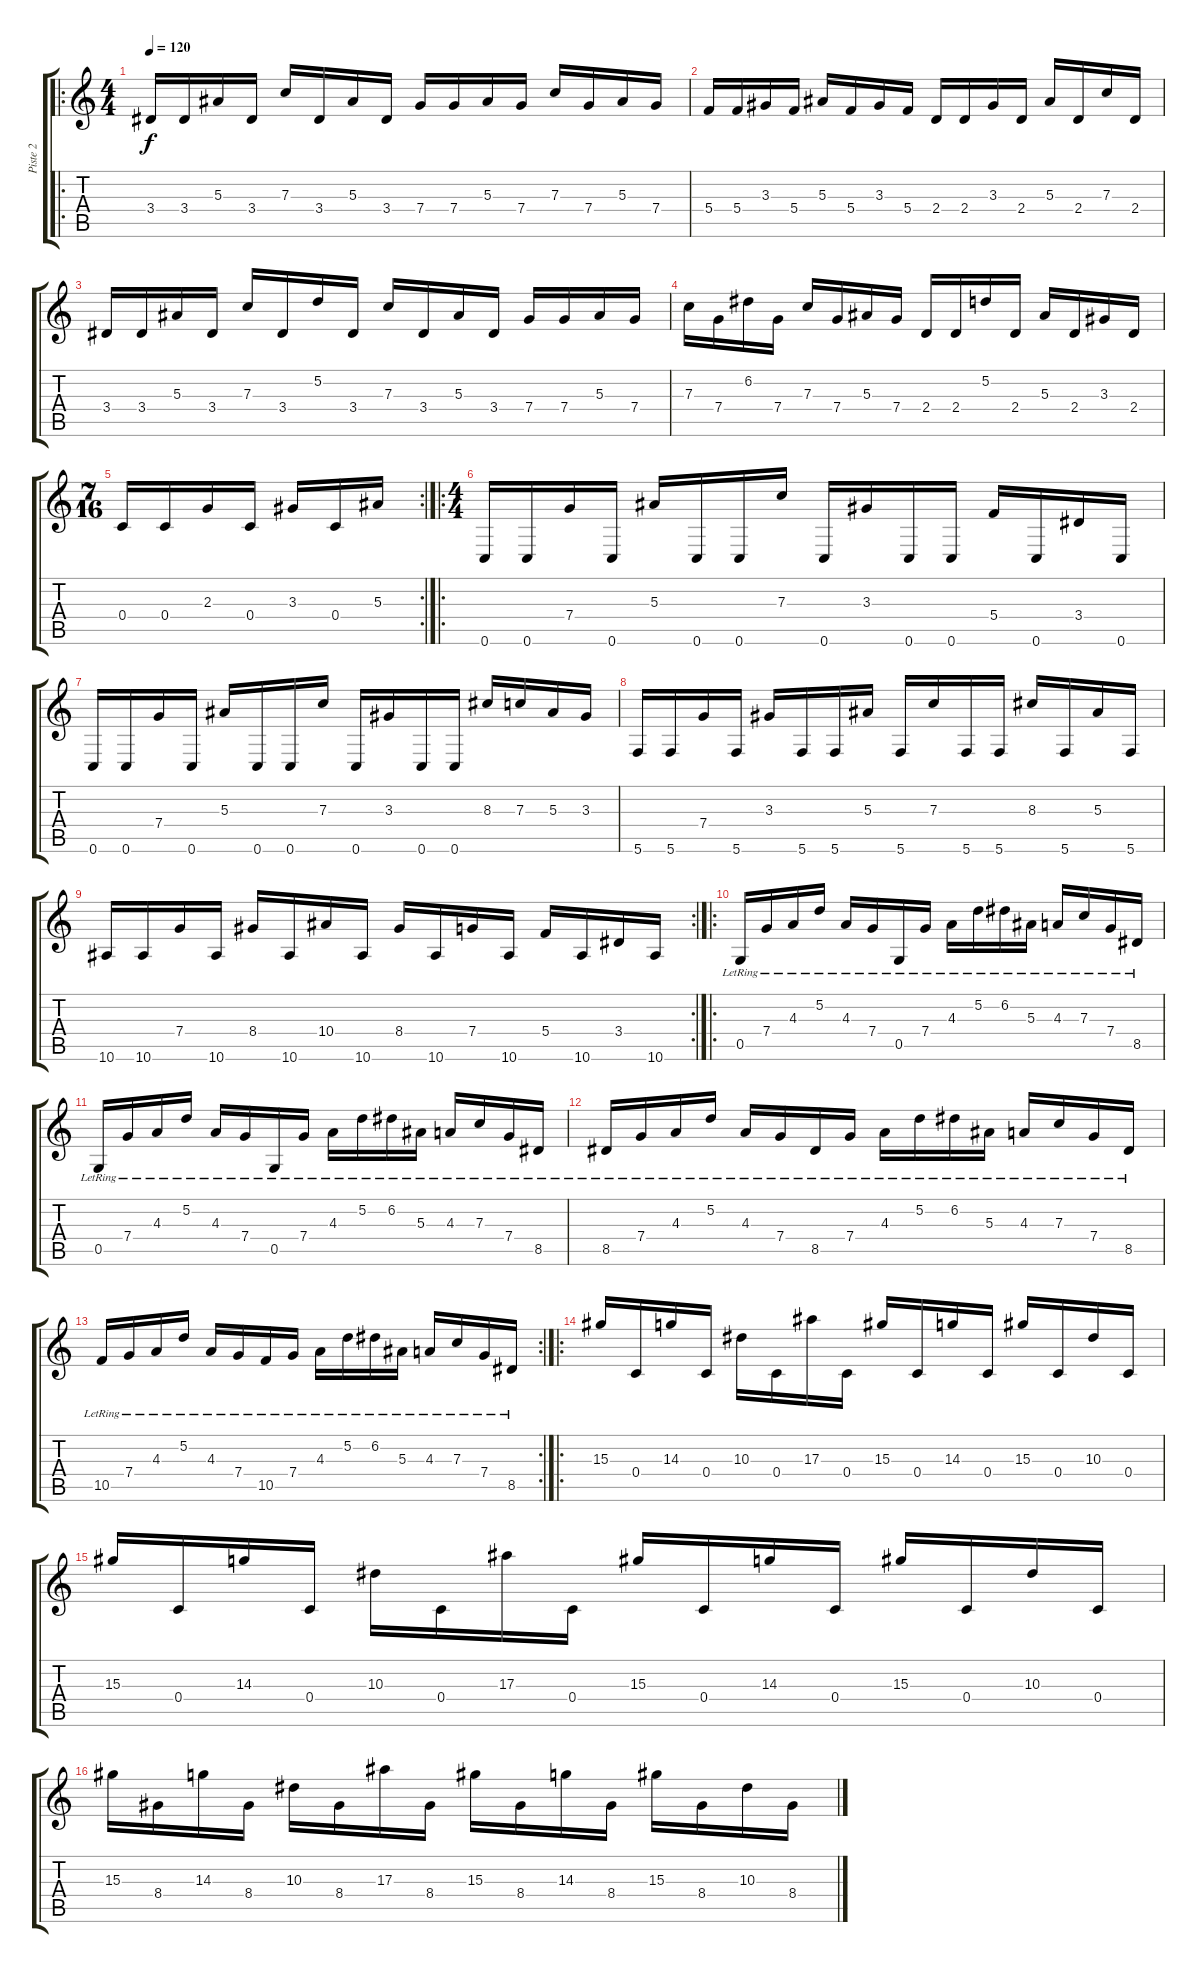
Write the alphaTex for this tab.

\track ("Piste 2" "Piste 2") {instrument distortionguitar}
\staff {score tabs}
\tuning (D4 A3 F3 C3 G2 C2) {hide}
\ro
\ts (4 4)
\tempo 120
\clef g2
\ks c
3.4.16{dy f} 3.4.16 5.3.16 3.4.16 7.3.16 3.4.16 5.3.16 3.4.16 7.4.16 7.4.16 5.3.16 7.4.16 7.3.16 7.4.16 5.3.16 7.4.16 |
5.4.16 5.4.16 3.3.16 5.4.16 5.3.16 5.4.16 3.3.16 5.4.16 2.4.16 2.4.16 3.3.16 2.4.16 5.3.16 2.4.16 7.3.16 2.4.16 |
3.4.16 3.4.16 5.3.16 3.4.16 7.3.16 3.4.16 5.2.16 3.4.16 7.3.16 3.4.16 5.3.16 3.4.16 7.4.16 7.4.16 5.3.16 7.4.16 |
7.3.16 7.4.16 6.2.16 7.4.16 7.3.16 7.4.16 5.3.16 7.4.16 2.4.16 2.4.16 5.2.16 2.4.16 5.3.16 2.4.16 3.3.16 2.4.16 |
\rc 2
\ts (7 16)
0.4.16 0.4.16 2.3.16 0.4.16 3.3.16 0.4.16 5.3.16 |
\ro
\ts (4 4)
0.6.16 0.6.16 7.4.16 0.6.16 5.3.16 0.6.16 0.6.16 7.3.16 0.6.16 3.3.16 0.6.16 0.6.16 5.4.16 0.6.16 3.4.16 0.6.16 |
0.6.16 0.6.16 7.4.16 0.6.16 5.3.16 0.6.16 0.6.16 7.3.16 0.6.16 3.3.16 0.6.16 0.6.16 8.3.16 7.3.16 5.3.16 3.3.16 |
5.6.16 5.6.16 7.4.16 5.6.16 3.3.16 5.6.16 5.6.16 5.3.16 5.6.16 7.3.16 5.6.16 5.6.16 8.3.16 5.6.16 5.3.16 5.6.16 |
\rc 2
10.6.16 10.6.16 7.4.16 10.6.16 8.4.16 10.6.16 10.4.16 10.6.16 8.4.16 10.6.16 7.4.16 10.6.16 5.4.16 10.6.16 3.4.16 10.6.16 |
\ro
0.5{lr}.16{instrument electricguitarclean} 7.4{lr}.16 4.3{lr}.16 5.2{lr}.16 4.3{lr}.16 7.4{lr}.16 0.5{lr}.16 7.4{lr}.16 4.3{lr}.16 5.2{lr}.16 6.2{lr}.16 5.3{lr}.16 4.3{lr}.16 7.3{lr}.16 7.4{lr}.16 8.5{lr}.16 |
0.5{lr}.16 7.4{lr}.16 4.3{lr}.16 5.2{lr}.16 4.3{lr}.16 7.4{lr}.16 0.5{lr}.16 7.4{lr}.16 4.3{lr}.16 5.2{lr}.16 6.2{lr}.16 5.3{lr}.16 4.3{lr}.16 7.3{lr}.16 7.4{lr}.16 8.5{lr}.16 |
8.5{lr}.16 7.4{lr}.16 4.3{lr}.16 5.2{lr}.16 4.3{lr}.16 7.4{lr}.16 8.5{lr}.16 7.4{lr}.16 4.3{lr}.16 5.2{lr}.16 6.2{lr}.16 5.3{lr}.16 4.3{lr}.16 7.3{lr}.16 7.4{lr}.16 8.5{lr}.16 |
\rc 2
10.5{lr}.16 7.4{lr}.16 4.3{lr}.16 5.2{lr}.16 4.3{lr}.16 7.4{lr}.16 10.5{lr}.16 7.4{lr}.16 4.3{lr}.16 5.2{lr}.16 6.2{lr}.16 5.3{lr}.16 4.3{lr}.16 7.3{lr}.16 7.4{lr}.16 8.5{lr}.16 |
\ro
15.3.16{instrument distortionguitar} 0.4.16 14.3.16 0.4.16 10.3.16 0.4.16 17.3.16 0.4.16 15.3.16 0.4.16 14.3.16 0.4.16 15.3.16 0.4.16 10.3.16 0.4.16 |
15.3.16 0.4.16 14.3.16 0.4.16 10.3.16 0.4.16 17.3.16 0.4.16 15.3.16 0.4.16 14.3.16 0.4.16 15.3.16 0.4.16 10.3.16 0.4.16 |
15.3.16 8.4.16 14.3.16 8.4.16 10.3.16 8.4.16 17.3.16 8.4.16 15.3.16 8.4.16 14.3.16 8.4.16 15.3.16 8.4.16 10.3.16 8.4.16
